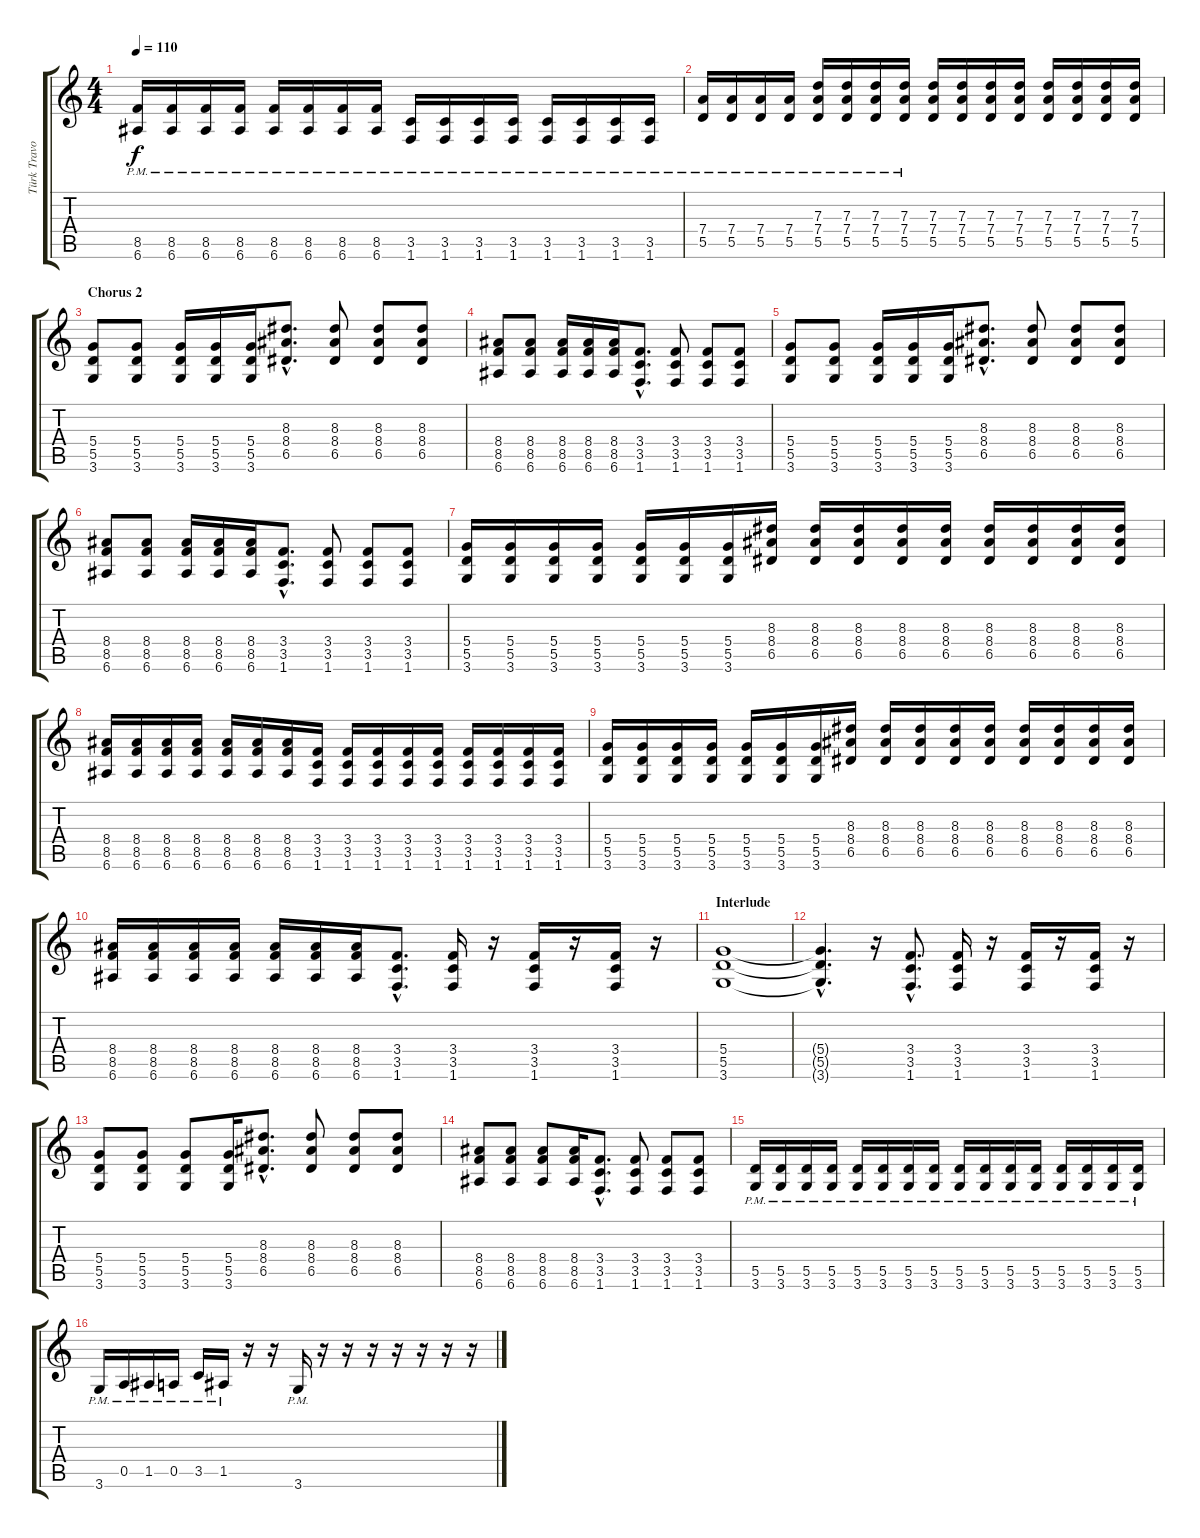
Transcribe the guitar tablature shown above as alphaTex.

\track ("Türk Travolta" "Türk Travo") {instrument distortionguitar}
\staff {score tabs}
\tuning (E4 B3 G3 D3 A2 E2) {hide}
\ts (4 4)
\tempo 110
\clef g2
\ks c
(8.5{pm} 6.6{pm}).16{dy f} (8.5{pm} 6.6{pm}).16 (8.5{pm} 6.6{pm}).16 (8.5{pm} 6.6{pm}).16 (8.5{pm} 6.6{pm}).16 (8.5{pm} 6.6{pm}).16 (8.5{pm} 6.6{pm}).16 (8.5{pm} 6.6{pm}).16 (3.5{pm} 1.6{pm}).16 (3.5{pm} 1.6{pm}).16 (3.5{pm} 1.6{pm}).16 (3.5{pm} 1.6{pm}).16 (3.5{pm} 1.6{pm}).16 (3.5{pm} 1.6{pm}).16 (3.5{pm} 1.6{pm}).16 (3.5{pm} 1.6{pm}).16 |
(7.4{pm} 5.5{pm}).16 (7.4{pm} 5.5{pm}).16 (7.4{pm} 5.5{pm}).16 (7.4{pm} 5.5{pm}).16 (7.3{pm} 7.4{pm} 5.5{pm}).16 (7.3{pm} 7.4{pm} 5.5{pm}).16 (7.3{pm} 7.4{pm} 5.5{pm}).16 (7.3{pm} 7.4{pm} 5.5{pm}).16 (7.3 7.4 5.5).16 (7.3 7.4 5.5).16 (7.3 7.4 5.5).16 (7.3 7.4 5.5).16 (7.3 7.4 5.5).16 (7.3 7.4 5.5).16 (7.3 7.4 5.5).16 (7.3 7.4 5.5).16 |
\section ("" "Chorus 2")
(5.4 5.5 3.6).8 (5.4 5.5 3.6).8 (5.4 5.5 3.6).16 (5.4 5.5 3.6).16 (5.4 5.5 3.6).16 (8.3{hac} 8.4{hac} 6.5{hac}).8{d} (8.3 8.4 6.5).8 (8.3 8.4 6.5).8 (8.3 8.4 6.5).8 |
(8.4 8.5 6.6).8 (8.4 8.5 6.6).8 (8.4 8.5 6.6).16 (8.4 8.5 6.6).16 (8.4 8.5 6.6).16 (3.4{hac} 3.5{hac} 1.6{hac}).8{d} (3.4 3.5 1.6).8 (3.4 3.5 1.6).8 (3.4 3.5 1.6).8 |
(5.4 5.5 3.6).8 (5.4 5.5 3.6).8 (5.4 5.5 3.6).16 (5.4 5.5 3.6).16 (5.4 5.5 3.6).16 (8.3{hac} 8.4{hac} 6.5{hac}).8{d} (8.3 8.4 6.5).8 (8.3 8.4 6.5).8 (8.3 8.4 6.5).8 |
(8.4 8.5 6.6).8 (8.4 8.5 6.6).8 (8.4 8.5 6.6).16 (8.4 8.5 6.6).16 (8.4 8.5 6.6).16 (3.4{hac} 3.5{hac} 1.6{hac}).8{d} (3.4 3.5 1.6).8 (3.4 3.5 1.6).8 (3.4 3.5 1.6).8 |
(5.4 5.5 3.6).16 (5.4 5.5 3.6).16 (5.4 5.5 3.6).16 (5.4 5.5 3.6).16 (5.4 5.5 3.6).16 (5.4 5.5 3.6).16 (5.4 5.5 3.6).16 (8.3 8.4 6.5).16 (8.3 8.4 6.5).16 (8.3 8.4 6.5).16 (8.3 8.4 6.5).16 (8.3 8.4 6.5).16 (8.3 8.4 6.5).16 (8.3 8.4 6.5).16 (8.3 8.4 6.5).16 (8.3 8.4 6.5).16 |
(8.4 8.5 6.6).16 (8.4 8.5 6.6).16 (8.4 8.5 6.6).16 (8.4 8.5 6.6).16 (8.4 8.5 6.6).16 (8.4 8.5 6.6).16 (8.4 8.5 6.6).16 (3.4 3.5 1.6).16 (3.4 3.5 1.6).16 (3.4 3.5 1.6).16 (3.4 3.5 1.6).16 (3.4 3.5 1.6).16 (3.4 3.5 1.6).16 (3.4 3.5 1.6).16 (3.4 3.5 1.6).16 (3.4 3.5 1.6).16 |
(5.4 5.5 3.6).16 (5.4 5.5 3.6).16 (5.4 5.5 3.6).16 (5.4 5.5 3.6).16 (5.4 5.5 3.6).16 (5.4 5.5 3.6).16 (5.4 5.5 3.6).16 (8.3 8.4 6.5).16 (8.3 8.4 6.5).16 (8.3 8.4 6.5).16 (8.3 8.4 6.5).16 (8.3 8.4 6.5).16 (8.3 8.4 6.5).16 (8.3 8.4 6.5).16 (8.3 8.4 6.5).16 (8.3 8.4 6.5).16 |
(8.4 8.5 6.6).16 (8.4 8.5 6.6).16 (8.4 8.5 6.6).16 (8.4 8.5 6.6).16 (8.4 8.5 6.6).16 (8.4 8.5 6.6).16 (8.4 8.5 6.6).16 (3.4{hac} 3.5{hac} 1.6{hac}).8{d} (3.4 3.5 1.6).16 r.16 (3.4 3.5 1.6).16 r.16 (3.4 3.5 1.6).16 r.16 |
\section ("" "Interlude")
(5.4 5.5 3.6).1 |
(5.4{hac t} 5.5{hac t} 3.6{hac t}).4{d} r.16 (3.4{hac} 3.5{hac} 1.6{hac}).8{d} (3.4 3.5 1.6).16 r.16 (3.4 3.5 1.6).16 r.16 (3.4 3.5 1.6).16 r.16 |
(5.4 5.5 3.6).8 (5.4 5.5 3.6).8 (5.4 5.5 3.6).8 (5.4 5.5 3.6).16 (8.3{hac} 8.4{hac} 6.5{hac}).8{d} (8.3 8.4 6.5).8 (8.3 8.4 6.5).8 (8.3 8.4 6.5).8 |
(8.4 8.5 6.6).8 (8.4 8.5 6.6).8 (8.4 8.5 6.6).8 (8.4 8.5 6.6).16 (3.4{hac} 3.5{hac} 1.6{hac}).8{d} (3.4 3.5 1.6).8 (3.4 3.5 1.6).8 (3.4 3.5 1.6).8 |
(5.5{pm} 3.6).16 (5.5{pm} 3.6).16 (5.5{pm} 3.6).16 (5.5{pm} 3.6).16 (5.5{pm} 3.6).16 (5.5{pm} 3.6).16 (5.5{pm} 3.6).16 (5.5{pm} 3.6).16 (5.5{pm} 3.6).16 (5.5{pm} 3.6).16 (5.5{pm} 3.6).16 (5.5{pm} 3.6).16 (5.5{pm} 3.6).16 (5.5{pm} 3.6).16 (5.5{pm} 3.6).16 (5.5{pm} 3.6).16 |
3.6{pm}.16 0.5{pm}.16 1.5{pm}.16 0.5{pm}.16 3.5{pm}.16 1.5{pm}.16 r.16 r.16 3.6{pm}.16 r.16 r.16 r.16 r.16 r.16 r.16 r.16
